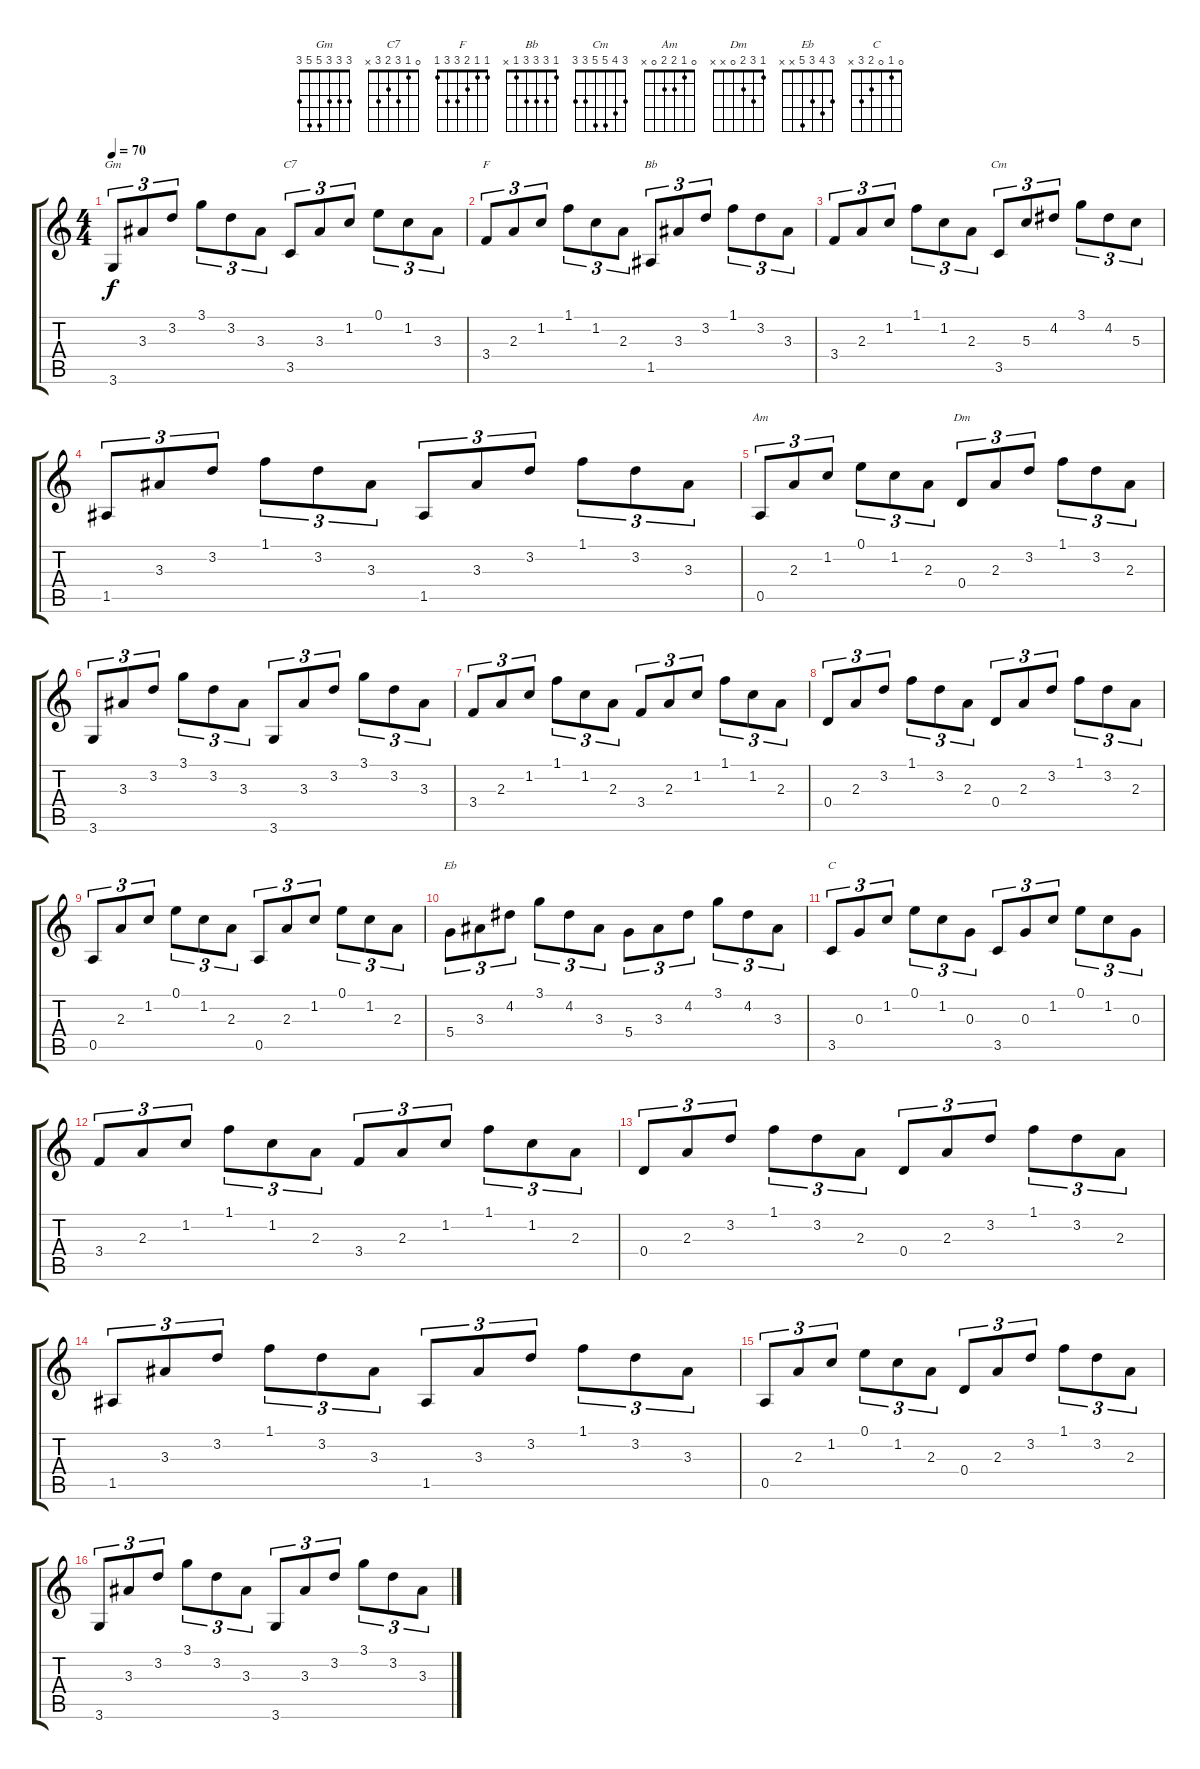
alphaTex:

\track "" {instrument acousticguitarnylon}
\staff {score tabs}
\tuning (E4 B3 G3 D3 A2 E2) {hide}
\chord ("Gm" 3 3 3 5 5 3)
\chord ("C7" 0 1 3 2 3 x)
\chord ("F" 1 1 2 3 3 1)
\chord ("Bb" 1 3 3 3 1 x)
\chord ("Cm" 3 4 5 5 3 3)
\chord ("Am" 0 1 2 2 0 x)
\chord ("Dm" 1 3 2 0 x x)
\chord ("Eb" 3 4 3 5 x x)
\chord ("C" 0 1 0 2 3 x)
\ts (4 4)
\tempo 70
\clef g2
\ks c
3.6.8{tu (3 2) ch "Gm" dy f} 3.3.8{tu (3 2)} 3.2.8{tu (3 2)} 3.1.8{tu (3 2)} 3.2.8{tu (3 2)} 3.3.8{tu (3 2)} 3.5.8{tu (3 2) ch "C7"} 3.3.8{tu (3 2)} 1.2.8{tu (3 2)} 0.1.8{tu (3 2)} 1.2.8{tu (3 2)} 3.3.8{tu (3 2)} |
3.4.8{tu (3 2) ch "F"} 2.3.8{tu (3 2)} 1.2.8{tu (3 2)} 1.1.8{tu (3 2)} 1.2.8{tu (3 2)} 2.3.8{tu (3 2)} 1.5.8{tu (3 2) ch "Bb"} 3.3.8{tu (3 2)} 3.2.8{tu (3 2)} 1.1.8{tu (3 2)} 3.2.8{tu (3 2)} 3.3.8{tu (3 2)} |
3.4.8{tu (3 2)} 2.3.8{tu (3 2)} 1.2.8{tu (3 2)} 1.1.8{tu (3 2)} 1.2.8{tu (3 2)} 2.3.8{tu (3 2)} 3.5.8{tu (3 2) ch "Cm"} 5.3.8{tu (3 2)} 4.2.8{tu (3 2)} 3.1.8{tu (3 2)} 4.2.8{tu (3 2)} 5.3.8{tu (3 2)} |
1.5.8{tu (3 2)} 3.3.8{tu (3 2)} 3.2.8{tu (3 2)} 1.1.8{tu (3 2)} 3.2.8{tu (3 2)} 3.3.8{tu (3 2)} 1.5.8{tu (3 2)} 3.3.8{tu (3 2)} 3.2.8{tu (3 2)} 1.1.8{tu (3 2)} 3.2.8{tu (3 2)} 3.3.8{tu (3 2)} |
0.5.8{tu (3 2) ch "Am"} 2.3.8{tu (3 2)} 1.2.8{tu (3 2)} 0.1.8{tu (3 2)} 1.2.8{tu (3 2)} 2.3.8{tu (3 2)} 0.4.8{tu (3 2) ch "Dm"} 2.3.8{tu (3 2)} 3.2.8{tu (3 2)} 1.1.8{tu (3 2)} 3.2.8{tu (3 2)} 2.3.8{tu (3 2)} |
3.6.8{tu (3 2)} 3.3.8{tu (3 2)} 3.2.8{tu (3 2)} 3.1.8{tu (3 2)} 3.2.8{tu (3 2)} 3.3.8{tu (3 2)} 3.6.8{tu (3 2)} 3.3.8{tu (3 2)} 3.2.8{tu (3 2)} 3.1.8{tu (3 2)} 3.2.8{tu (3 2)} 3.3.8{tu (3 2)} |
3.4.8{tu (3 2)} 2.3.8{tu (3 2)} 1.2.8{tu (3 2)} 1.1.8{tu (3 2)} 1.2.8{tu (3 2)} 2.3.8{tu (3 2)} 3.4.8{tu (3 2)} 2.3.8{tu (3 2)} 1.2.8{tu (3 2)} 1.1.8{tu (3 2)} 1.2.8{tu (3 2)} 2.3.8{tu (3 2)} |
0.4.8{tu (3 2)} 2.3.8{tu (3 2)} 3.2.8{tu (3 2)} 1.1.8{tu (3 2)} 3.2.8{tu (3 2)} 2.3.8{tu (3 2)} 0.4.8{tu (3 2)} 2.3.8{tu (3 2)} 3.2.8{tu (3 2)} 1.1.8{tu (3 2)} 3.2.8{tu (3 2)} 2.3.8{tu (3 2)} |
0.5.8{tu (3 2)} 2.3.8{tu (3 2)} 1.2.8{tu (3 2)} 0.1.8{tu (3 2)} 1.2.8{tu (3 2)} 2.3.8{tu (3 2)} 0.5.8{tu (3 2)} 2.3.8{tu (3 2)} 1.2.8{tu (3 2)} 0.1.8{tu (3 2)} 1.2.8{tu (3 2)} 2.3.8{tu (3 2)} |
5.4.8{tu (3 2) ch "Eb"} 3.3.8{tu (3 2)} 4.2.8{tu (3 2)} 3.1.8{tu (3 2)} 4.2.8{tu (3 2)} 3.3.8{tu (3 2)} 5.4.8{tu (3 2)} 3.3.8{tu (3 2)} 4.2.8{tu (3 2)} 3.1.8{tu (3 2)} 4.2.8{tu (3 2)} 3.3.8{tu (3 2)} |
3.5.8{tu (3 2) ch "C"} 0.3.8{tu (3 2)} 1.2.8{tu (3 2)} 0.1.8{tu (3 2)} 1.2.8{tu (3 2)} 0.3.8{tu (3 2)} 3.5.8{tu (3 2)} 0.3.8{tu (3 2)} 1.2.8{tu (3 2)} 0.1.8{tu (3 2)} 1.2.8{tu (3 2)} 0.3.8{tu (3 2)} |
3.4.8{tu (3 2)} 2.3.8{tu (3 2)} 1.2.8{tu (3 2)} 1.1.8{tu (3 2)} 1.2.8{tu (3 2)} 2.3.8{tu (3 2)} 3.4.8{tu (3 2)} 2.3.8{tu (3 2)} 1.2.8{tu (3 2)} 1.1.8{tu (3 2)} 1.2.8{tu (3 2)} 2.3.8{tu (3 2)} |
0.4.8{tu (3 2)} 2.3.8{tu (3 2)} 3.2.8{tu (3 2)} 1.1.8{tu (3 2)} 3.2.8{tu (3 2)} 2.3.8{tu (3 2)} 0.4.8{tu (3 2)} 2.3.8{tu (3 2)} 3.2.8{tu (3 2)} 1.1.8{tu (3 2)} 3.2.8{tu (3 2)} 2.3.8{tu (3 2)} |
1.5.8{tu (3 2)} 3.3.8{tu (3 2)} 3.2.8{tu (3 2)} 1.1.8{tu (3 2)} 3.2.8{tu (3 2)} 3.3.8{tu (3 2)} 1.5.8{tu (3 2)} 3.3.8{tu (3 2)} 3.2.8{tu (3 2)} 1.1.8{tu (3 2)} 3.2.8{tu (3 2)} 3.3.8{tu (3 2)} |
0.5.8{tu (3 2)} 2.3.8{tu (3 2)} 1.2.8{tu (3 2)} 0.1.8{tu (3 2)} 1.2.8{tu (3 2)} 2.3.8{tu (3 2)} 0.4.8{tu (3 2)} 2.3.8{tu (3 2)} 3.2.8{tu (3 2)} 1.1.8{tu (3 2)} 3.2.8{tu (3 2)} 2.3.8{tu (3 2)} |
3.6.8{tu (3 2)} 3.3.8{tu (3 2)} 3.2.8{tu (3 2)} 3.1.8{tu (3 2)} 3.2.8{tu (3 2)} 3.3.8{tu (3 2)} 3.6.8{tu (3 2)} 3.3.8{tu (3 2)} 3.2.8{tu (3 2)} 3.1.8{tu (3 2)} 3.2.8{tu (3 2)} 3.3.8{tu (3 2)}
